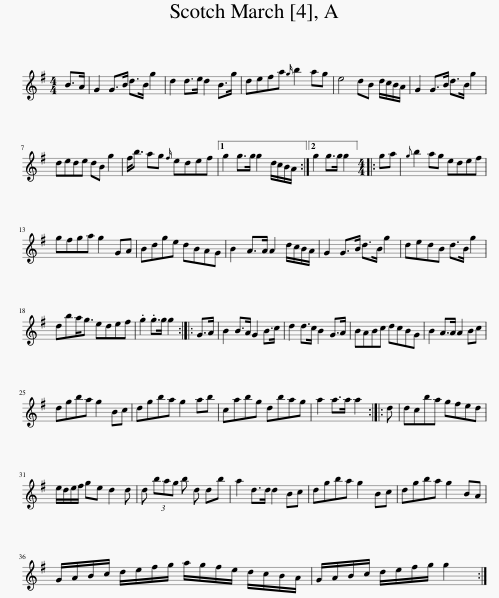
X:1
L:1/8
M:4/4
I:linebreak $
K:G
V:1 treble
V:1
 B>A | G2 G>B d>B g2 | d2 d>e d2 B>g | defa{g} b2 ag | e4 dB d/c/B/A/ | %5
 G2 G>B d>B g2 |$ dede dB g2 | f<b ag{f} edef |1 g2 g>g g2 d/c/B/A/ :|2 g2 g>g g2 |: %10
[M:4/4] ga |{g} b2 ag edef |$ gfga g2 GA | Bdge dBAG | B2 A>A A2 d/c/B/A/ | %15
 G2 G>B d>B g2 | dedB d>B g2 |$ dba<g edef | .g2 .g>g g2 :: G>A | %20
 B2 B>A G2 B>c | d2 d>c B2 G>A | BABc dcBG | B2 A>A A2 Bc |$ dgba g2 Bc | %25
 dgba g2 ab | cabg dbag | a2 a>a a2 :: d | dcba gfed |$ %30
 e/d/e/f/ ge d2 d | d (3bag b d db | a2 d>d d2 Bc | dgba g2 Bc | dgba g2 BA |$ %35
 G/A/B/c/ d/e/f/g/ a/g/f/e/ d/c/B/A/ | G/A/B/c/ d/e/f/g/ g2 :| %37
